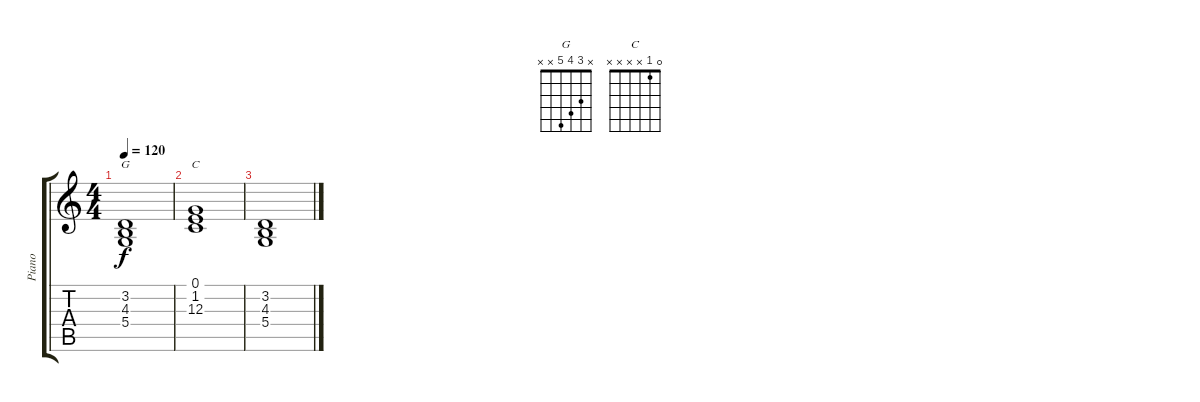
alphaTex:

\track ("Piano" "Piano") {instrument electricgrandpiano}
\staff {score tabs}
\tuning (E4 B3 G3 D3 A2 E2) {hide}
\chord ("G" x 3 4 5 x x)
\chord ("C" 0 1 x x x x)
\ts (4 4)
\tempo 120
\clef g2
\ks c
(3.2 4.3 5.4).1{ch "G" dy f} |
(0.1 1.2 12.3).1{ch "C"} |
(3.2 4.3 5.4).1
